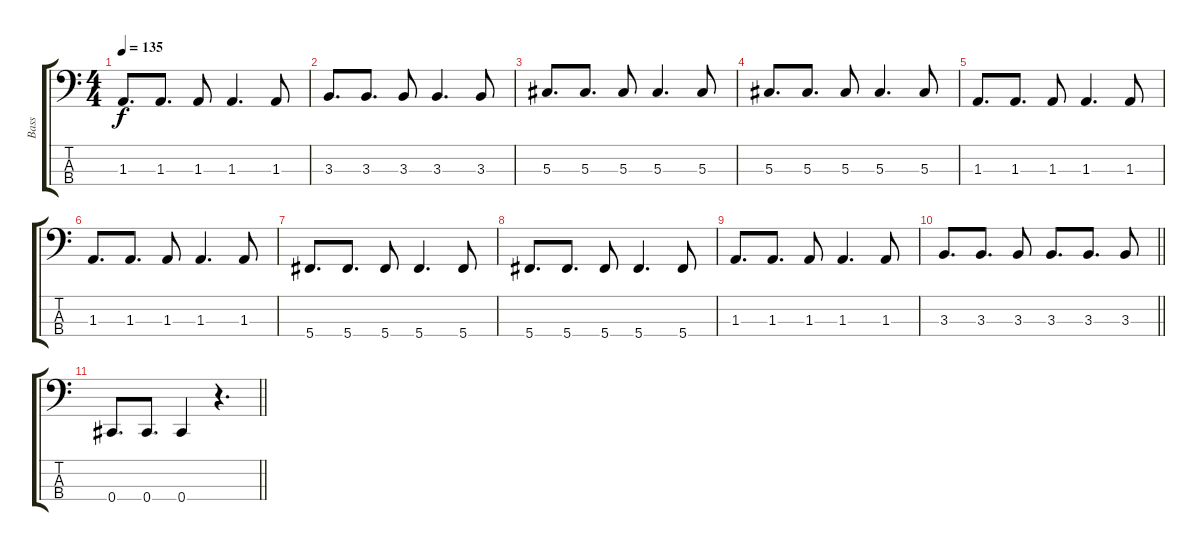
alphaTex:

\track ("Bass" "Bass") {instrument electricbassfinger}
\staff {score tabs}
\tuning (Gb2 Db2 Ab1 Db1) {hide}
\ts (4 4)
\tempo 135
\clef f4
\ks c
1.3.8{d dy f} 1.3.8{d} 1.3.8 1.3.4{d} 1.3.8 |
3.3.8{d} 3.3.8{d} 3.3.8 3.3.4{d} 3.3.8 |
5.3.8{d} 5.3.8{d} 5.3.8 5.3.4{d} 5.3.8 |
5.3.8{d} 5.3.8{d} 5.3.8 5.3.4{d} 5.3.8 |
1.3.8{d} 1.3.8{d} 1.3.8 1.3.4{d} 1.3.8 |
1.3.8{d} 1.3.8{d} 1.3.8 1.3.4{d} 1.3.8 |
5.4.8{d} 5.4.8{d} 5.4.8 5.4.4{d} 5.4.8 |
5.4.8{d} 5.4.8{d} 5.4.8 5.4.4{d} 5.4.8 |
1.3.8{d} 1.3.8{d} 1.3.8 1.3.4{d} 1.3.8 |
\barLineRight lightlight
3.3.8{d} 3.3.8{d} 3.3.8 3.3.8{d} 3.3.8{d} 3.3.8 |
\barLineRight lightlight
0.4.8{d} 0.4.8{d} 0.4.4 r.4{d}
